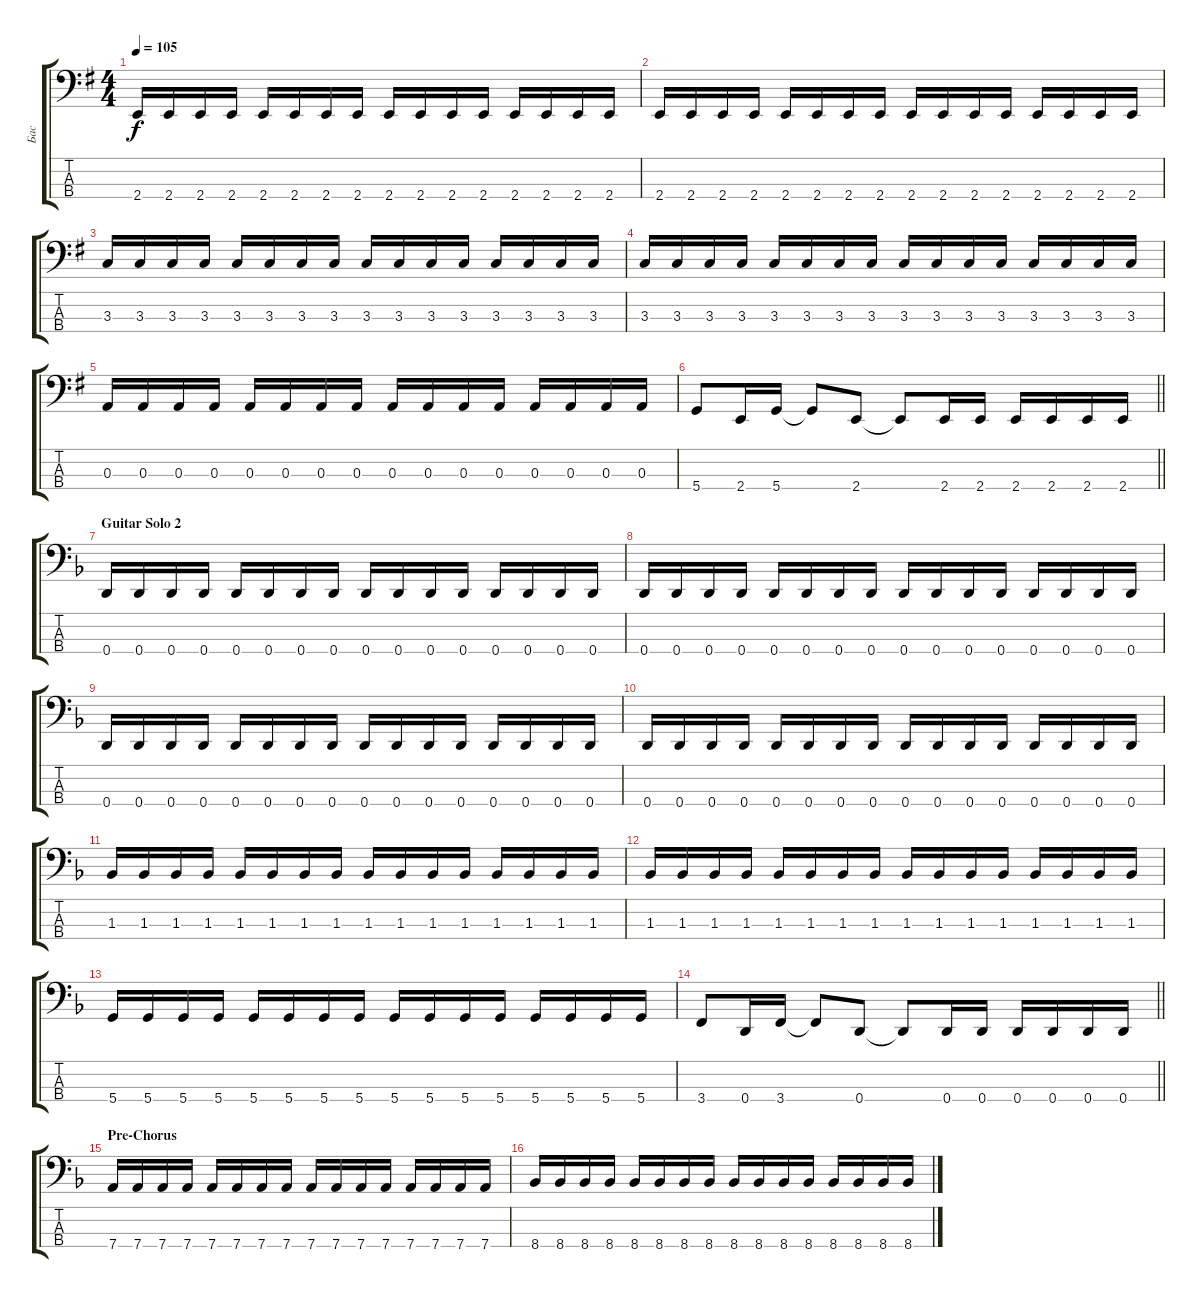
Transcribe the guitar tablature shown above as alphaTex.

\track ("Бас" "Бас") {instrument electricbassfinger}
\staff {score tabs}
\tuning (G2 D2 A1 D1) {hide}
\ts (4 4)
\tempo 105
\clef f4
\ks eminor
2.4.16{dy f} 2.4.16 2.4.16 2.4.16 2.4.16 2.4.16 2.4.16 2.4.16 2.4.16 2.4.16 2.4.16 2.4.16 2.4.16 2.4.16 2.4.16 2.4.16 |
2.4.16 2.4.16 2.4.16 2.4.16 2.4.16 2.4.16 2.4.16 2.4.16 2.4.16 2.4.16 2.4.16 2.4.16 2.4.16 2.4.16 2.4.16 2.4.16 |
3.3.16 3.3.16 3.3.16 3.3.16 3.3.16 3.3.16 3.3.16 3.3.16 3.3.16 3.3.16 3.3.16 3.3.16 3.3.16 3.3.16 3.3.16 3.3.16 |
3.3.16 3.3.16 3.3.16 3.3.16 3.3.16 3.3.16 3.3.16 3.3.16 3.3.16 3.3.16 3.3.16 3.3.16 3.3.16 3.3.16 3.3.16 3.3.16 |
0.3.16 0.3.16 0.3.16 0.3.16 0.3.16 0.3.16 0.3.16 0.3.16 0.3.16 0.3.16 0.3.16 0.3.16 0.3.16 0.3.16 0.3.16 0.3.16 |
\barLineRight lightlight
5.4.8 2.4.16 5.4.16 5.4{t}.8 2.4.8 2.4{t}.8 2.4.16 2.4.16 2.4.16 2.4.16 2.4.16 2.4.16 |
\section ("" "Guitar Solo 2")
\ks dminor
0.4.16 0.4.16 0.4.16 0.4.16 0.4.16 0.4.16 0.4.16 0.4.16 0.4.16 0.4.16 0.4.16 0.4.16 0.4.16 0.4.16 0.4.16 0.4.16 |
0.4.16 0.4.16 0.4.16 0.4.16 0.4.16 0.4.16 0.4.16 0.4.16 0.4.16 0.4.16 0.4.16 0.4.16 0.4.16 0.4.16 0.4.16 0.4.16 |
0.4.16 0.4.16 0.4.16 0.4.16 0.4.16 0.4.16 0.4.16 0.4.16 0.4.16 0.4.16 0.4.16 0.4.16 0.4.16 0.4.16 0.4.16 0.4.16 |
0.4.16 0.4.16 0.4.16 0.4.16 0.4.16 0.4.16 0.4.16 0.4.16 0.4.16 0.4.16 0.4.16 0.4.16 0.4.16 0.4.16 0.4.16 0.4.16 |
1.3.16 1.3.16 1.3.16 1.3.16 1.3.16 1.3.16 1.3.16 1.3.16 1.3.16 1.3.16 1.3.16 1.3.16 1.3.16 1.3.16 1.3.16 1.3.16 |
1.3.16 1.3.16 1.3.16 1.3.16 1.3.16 1.3.16 1.3.16 1.3.16 1.3.16 1.3.16 1.3.16 1.3.16 1.3.16 1.3.16 1.3.16 1.3.16 |
5.4.16 5.4.16 5.4.16 5.4.16 5.4.16 5.4.16 5.4.16 5.4.16 5.4.16 5.4.16 5.4.16 5.4.16 5.4.16 5.4.16 5.4.16 5.4.16 |
\barLineRight lightlight
3.4.8 0.4.16 3.4.16 3.4{t}.8 0.4.8 0.4{t}.8 0.4.16 0.4.16 0.4.16 0.4.16 0.4.16 0.4.16 |
\section ("" "Pre-Chorus")
7.4.16 7.4.16 7.4.16 7.4.16 7.4.16 7.4.16 7.4.16 7.4.16 7.4.16 7.4.16 7.4.16 7.4.16 7.4.16 7.4.16 7.4.16 7.4.16 |
8.4.16 8.4.16 8.4.16 8.4.16 8.4.16 8.4.16 8.4.16 8.4.16 8.4.16 8.4.16 8.4.16 8.4.16 8.4.16 8.4.16 8.4.16 8.4.16
